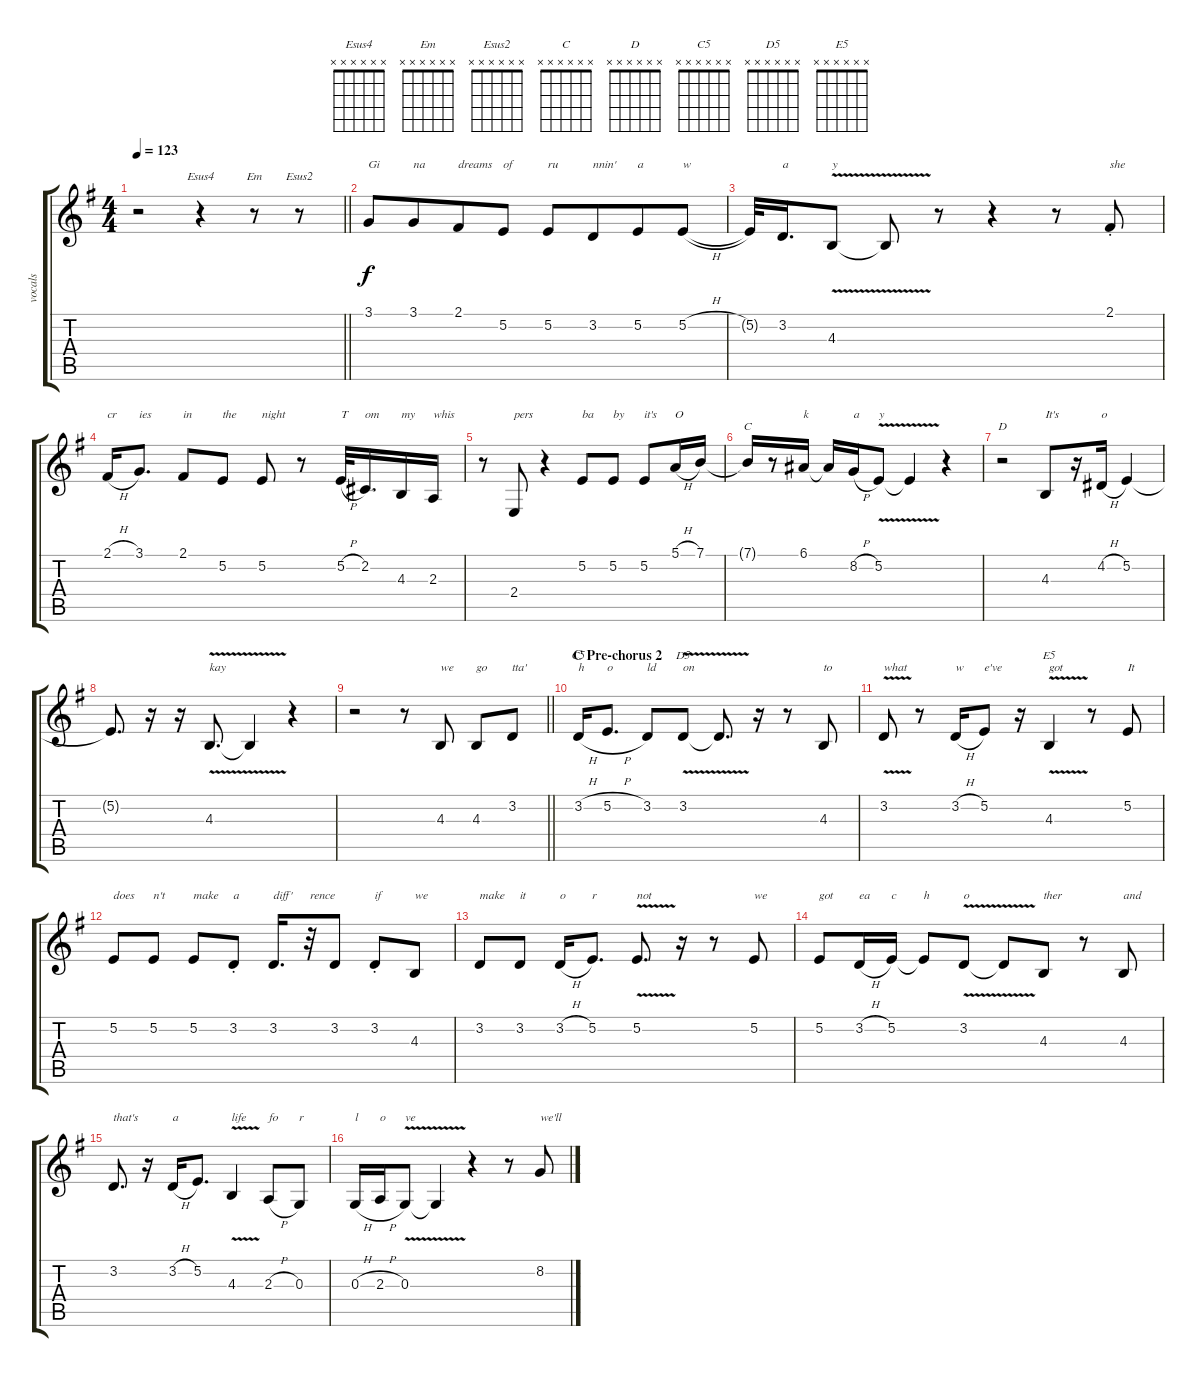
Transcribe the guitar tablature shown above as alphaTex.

\track ("vocals" "vocals") {instrument synthbrass1}
\staff {score tabs}
\tuning (E4 B3 G3 D3 A2 E2) {hide}
\chord ("Esus4" x x x x x x)
\chord ("Em" x x x x x x)
\chord ("Esus2" x x x x x x)
\chord ("C" x x x x x x)
\chord ("D" x x x x x x)
\chord ("C5" x x x x x x)
\chord ("D5" x x x x x x)
\chord ("E5" x x x x x x)
\ts (4 4)
\tempo 123
\clef g2
\barLineRight lightlight
\ks g
r.2{dy f} r.4{ch "Esus4"} r.8{ch "Em"} r.8{ch "Esus2"} |
3.1.8{txt "Gi"} 3.1.8{txt "na" beam merge} 2.1.8{txt "dreams"} 5.2.8{txt "of"} 5.2.8{txt "ru"} 3.2.8{txt "nnin'" beam merge} 5.2.8{txt "a"} 5.2{h}.8{txt "w"} |
5.2{t}.32 3.2.16{d txt "a"} 4.3{v}.8{txt "y"} 4.3{t}.8 r.8 r.4 r.8 2.1{st}.8{txt "she"} |
2.1{h}.16{txt "cr"} 3.1.8{d txt "ies"} 2.1.8{txt "in"} 5.2.8{txt "the"} 5.2.8{txt "night"} r.8 5.2{h}.32{txt "T"} 2.2.16{d txt "om"} 4.3.16{txt "my"} 2.3.16{txt "whis"} |
r.8 2.4.8{txt "pers"} r.4 5.2.8{txt "ba"} 5.2.8{txt "by"} 5.2.8{txt "it's"} 5.1{h}.16{txt "O"} 7.1.16 |
7.1{t}.16{ch "C"} r.8 6.1.16{txt "k"} 6.1{t}.16 8.2{h}.16{txt "a"} 5.2{v}.8{txt "y"} 5.2{t}.4 r.4 |
r.2{ch "D"} 4.3.8{txt "It's"} r.16 4.2{h}.16{txt "o"} 5.2.4 |
5.2{t}.8{d} r.16 r.16 4.3{v}.8{d txt "kay"} 4.3{t}.4 r.4 |
\barLineRight lightlight
r.2 r.8 4.3.8{txt "we"} 4.3.8{txt "go"} 3.2.8{txt "tta'"} |
\section ("" "C Pre-chorus 2 ")
3.2{h}.16{ch "C5" txt "h"} 5.2{h}.8{d txt "o"} 3.2.8{txt "ld"} 3.2{v}.8{ch "D5" txt "on"} 3.2{t}.8{d} r.16 r.8 4.3.8{txt "to"} |
3.2{v}.8{txt "what"} r.8 3.2{h}.16{txt "w"} 5.2.8{txt "e've"} r.16 4.3{v}.4{ch "E5" txt "got"} r.8 5.2.8{txt "It"} |
5.2.8{txt "does"} 5.2.8{txt "n't"} 5.2.8{txt "make"} 3.2{st}.8{txt "a"} 3.2.16{d txt "diff'"} r.32{txt "rence"} 3.2.8 3.2{st}.8{txt "if"} 4.3.8{txt "we"} |
3.2.8{txt "make"} 3.2.8{txt "it"} 3.2{h}.16{txt "o"} 5.2.8{d txt "r"} 5.2{v}.8{d txt "not"} r.16{txt " "} r.8 5.2.8{txt "we"} |
5.2.8{txt "got"} 3.2{h}.16{txt "ea"} 5.2.16{txt "c"} 5.2{t}.8{txt "h"} 3.2{v}.8{txt "o"} 3.2{t}.8 4.3.8{txt "ther"} r.8 4.3.8{txt "and"} |
3.2.8{d txt "that's"} r.16 3.2{h}.16{txt "a"} 5.2.8{d} 4.3{v}.4{txt "life"} 2.3{h}.8{txt "fo"} 0.3.8{txt "r"} |
0.3{h}.16{txt "l"} 2.3{h}.16{txt "o"} 0.3{v}.8{txt "ve"} 0.3{t}.4 r.4 r.8 8.2.8{txt "we'll"}
